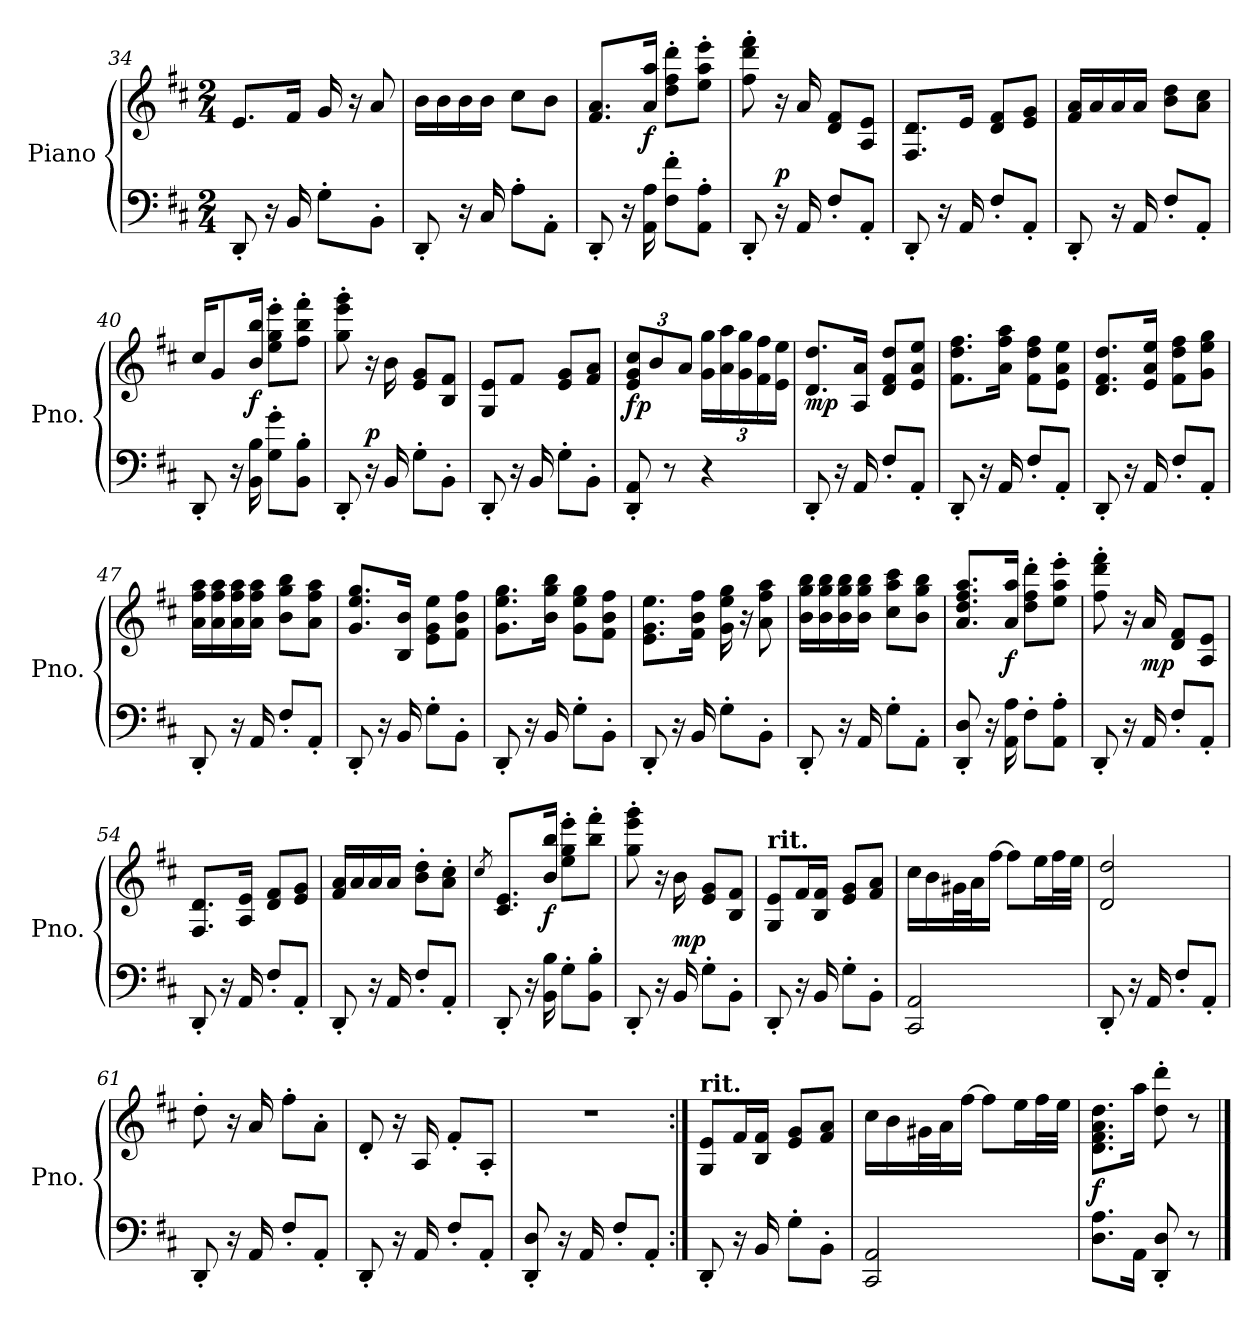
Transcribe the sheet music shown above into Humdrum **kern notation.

**kern	**kern	**dynam
*part1	*part1	*part1
*staff2	*staff1	*staff1/2
*I"Piano	*	*
*I'Pno.	*	*
*clefF4	*clefG2	*
*k[f#c#]	*k[f#c#]	*
*M2/4	*M2/4	*
=34	=34	=34
8DD'/	8.e/L	.
16r	.	.
16BB/	16f#/Jk	.
8G'\L	16g/	.
.	16r	.
8BB'\J	8a/	.
=35	=35	=35
8DD'/	16b\LL	.
.	16b\	.
16r	16b\	.
16C#/	16b\JJ	.
8A'\L	8cc#\L	.
8AA'\J	8b\J	.
!!LO:LB:g=z
=36	=36	=36
8DD'/	8.f#/ 8.a/L	.
16r	.	.
!	!	!LO:DY:a=2
16AA\ 16A\	16a/ 16aa/Jk	f
8F#\' 8f#\'L	8dd\' 8ff#\' 8ddd\'L	.
8AA\' 8A\'J	8ee\' 8aa\' 8eee\'J	.
=37	=37	=37
8DD'/	8ff#\' 8ddd\' 8fff#\'	.
!	!	!LO:DY:a=2
16r	16r	p
16AA/	16a/	.
8F#'/L	8d/ 8f#/L	.
8AA'/J	8A/ 8e/J	.
=38	=38	=38
8DD'/	8.F#/ 8.d/L	.
16r	.	.
16AA/	16e/Jk	.
8F#'/L	8d/ 8f#/L	.
8AA'/J	8e/ 8g/J	.
=39	=39	=39
8DD'/	16f#/ 16a/LL	.
.	16a/	.
16r	16a/	.
16AA/	16a/JJ	.
8F#'/L	8b\ 8dd\L	.
8AA'/J	8a\ 8cc#\J	.
=40	=40	=40
8DD'/	16cc#/KL	.
.	8g/	.
16r	.	.
!	!	!LO:DY:b
16BB\ 16B\	16b/ 16bb/Jk	f
8G\' 8g\'L	8ee\' 8gg\' 8eee\'L	.
8BB\' 8B\'J	8ff#\' 8bb\' 8fff#\'J	.
=41	=41	=41
8DD'/	8gg\' 8eee\' 8ggg\'	.
!	!	!LO:DY:a=2
16r	16r	p
16BB/	16b\	.
8G'\L	8e/ 8g/L	.
8BB'\J	8B/ 8f#/J	.
!!LO:LB:g=z
=42	=42	=42
8DD'/	8G/ 8e/L	.
16r	8f#/J	.
16BB/	.	.
8G'\L	8e/ 8g/L	.
8BB'\J	8f#/ 8a/J	.
=43	=43	=43
*	*Xbrackettup	*
*	*MM20	*
!	!	!LO:DY:b
8DD/' 8AA/'	12e/ 12g/ 12cc#/L	fp
.	12b/	.
8r	.	.
.	12a/J	.
*	*MM62	*
4r	16g\ 16gg\LL	.
.	24a\ 24aa\	.
.	24g\ 24gg\	.
*	*MM30	*
.	24f#\ 24ff#\	.
.	16e\ 16ee\JJ	.
=44	=44	=44
*	*MM72	*
!	!	!LO:DY:b
8DD'/	8.d/ 8.dd/L	mp
16r	.	.
16AA/	16A/ 16a/Jk	.
8F#'/L	8d/ 8f#/ 8dd/L	.
8AA'/J	8e/ 8a/ 8ee/J	.
=45	=45	=45
8DD'/	8.f#\ 8.dd\ 8.ff#\L	.
16r	.	.
16AA/	16a\ 16ff#\ 16aa\Jk	.
8F#'/L	8f#\ 8dd\ 8ff#\L	.
8AA'/J	8e\ 8a\ 8ee\J	.
=46	=46	=46
8DD'/	8.d/ 8.f#/ 8.dd/L	.
16r	.	.
16AA/	16e/ 16a/ 16ee/Jk	.
8F#'/L	8f#\ 8dd\ 8ff#\L	.
8AA'/J	8g\ 8ee\ 8gg\J	.
=47	=47	=47
8DD'/	16a\ 16ff#\ 16aa\LL	.
.	16a\ 16ff#\ 16aa\	.
16r	16a\ 16ff#\ 16aa\	.
16AA/	16a\ 16ff#\ 16aa\JJ	.
8F#'/L	8b\ 8gg\ 8bb\L	.
8AA'/J	8a\ 8ff#\ 8aa\J	.
!!LO:LB:g=z
=48	=48	=48
8DD'/	8.g/ 8.ee/ 8.gg/L	.
16r	.	.
16BB/	16B/ 16b/Jk	.
8G'\L	8e\ 8g\ 8ee\L	.
8BB'\J	8f#\ 8b\ 8ff#\J	.
=49	=49	=49
8DD'/	8.g\ 8.ee\ 8.gg\L	.
16r	.	.
16BB/	16b\ 16gg\ 16bb\Jk	.
8G'\L	8g\ 8ee\ 8gg\L	.
8BB'\J	8f#\ 8b\ 8ff#\J	.
=50	=50	=50
8DD'/	8.e\ 8.g\ 8.ee\L	.
16r	.	.
16BB/	16f#\ 16b\ 16ff#\Jk	.
8G'\L	16g\ 16ee\ 16gg\	.
.	16r	.
8BB'\J	8a\ 8ff#\ 8aa\	.
=51	=51	=51
8DD'/	16b\ 16gg\ 16bb\LL	.
.	16b\ 16gg\ 16bb\	.
16r	16b\ 16gg\ 16bb\	.
16AA/	16b\ 16gg\ 16bb\JJ	.
8G'\L	8cc#\ 8aa\ 8ccc#\L	.
8AA'\J	8b\ 8gg\ 8bb\J	.
=52	=52	=52
8DD/' 8D/'	8.a/ 8.dd/ 8.ff#/ 8.aa/L	.
16r	.	.
!	!	!LO:DY:b
16AA\ 16A\	16a/ 16aa/Jk	f
8F#'\L	8dd\' 8ff#\' 8ddd\'L	.
8AA\' 8A\'J	8ee\' 8aa\' 8eee\'J	.
=53	=53	=53
8DD'/	8ff#\' 8ddd\' 8fff#\'	.
16r	16r	.
!	!	!LO:DY:a=2
16AA/	16a/	mp
8F#'/L	8d/ 8f#/L	.
8AA'/J	8A/ 8e/J	.
!!LO:LB:g=z
=54	=54	=54
8DD'/	8.F#/ 8.d/L	.
16r	.	.
16AA/	16A/ 16e/Jk	.
8F#'/L	8d/ 8f#/L	.
8AA'/J	8e/ 8g/J	.
=55	=55	=55
8DD'/	16f#/ 16a/LL	.
.	16a/	.
16r	16a/	.
16AA/	16a/JJ	.
8F#'/L	8b\' 8dd\'L	.
8AA'/J	8a\' 8cc#\'J	.
=56	=56	=56
*	*MM72	*
.	8qcc#/	.
8DD'/	8.c#/ 8.e/L	.
16r	.	.
!	!	!LO:DY:b
16BB\ 16B\	16b/ 16bb/Jk	f
8G'\L	8ee\' 8gg\' 8eee\'L	.
8BB\' 8B\'J	8bb\' 8fff#\'J	.
=57	=57	=57
8DD'/	8gg\' 8eee\' 8ggg\'	.
16r	16r	.
!	!	!LO:DY:a=2
16BB/	16b\	mp
8G'\L	8e/ 8g/L	.
8BB'\J	8B/ 8f#/J	.
=58	=58	=58
!	!LO:TX:a:B:t=rit.	!
8DD'/	8G/ 8e/L	.
16r	16f#/L	.
16BB/	16B/ 16f#/JJ	.
8G'\L	8e/ 8g/L	.
8BB'\J	8f#/ 8a/J	.
=59	=59	=59
*	*MM30	*
2CC#/ 2AA/	16cc#\LL	.
.	16b\	.
.	32g#X\L	.
.	32a\J	.
.	[16ff#\JJ	.
.	8ff#\L]	.
*	*MM50	*
.	16ee\L	.
.	32ff#\L	.
.	32ee\JJJ	.
!!LO:PB:g=z
=60	=60	=60
*	*MM72	*
8DD'/	2d/ 2dd/	.
16r	.	.
16AA/	.	.
8F#'/L	.	.
8AA'/J	.	.
=61	=61	=61
8DD'/	8dd'\	.
16r	16r	.
16AA/	16a/	.
8F#'/L	8ff#'\L	.
8AA'/J	8a'\J	.
=62	=62	=62
8DD'/	8d'/	.
16r	16r	.
16AA/	16A/	.
8F#'/L	8f#'/L	.
8AA'/J	8A'/J	.
=63	=63	=63
8DD/' 8D/'	2r	.
16r	.	.
16AA/	.	.
8F#'/L	.	.
8AA'/J	.	.
=64:|!	=64:|!	=64:|!
!	!LO:TX:a:B:t=rit.	!
8DD'/	8G/ 8e/L	.
16r	16f#/L	.
16BB/	16B/ 16f#/JJ	.
8G'\L	8e/ 8g/L	.
8BB'\J	8f#/ 8a/J	.
=65	=65	=65
*	*MM30	*
2CC#/ 2AA/	16cc#\LL	.
.	16b\	.
*	*MM45	*
.	32g#X\L	.
.	32a\J	.
.	[16ff#\JJ	.
.	8ff#\L]	.
.	16ee\L	.
.	32ff#\L	.
.	32ee\JJJ	.
!!LO:LB:g=z
=66	=66	=66
*	*MM55	*
!	!	!LO:DY:a=2
8.D\ 8.A\L	8.d\ 8.f#\ 8.a\ 8.dd\L	f
16AA\Jk	16aa\Jk	.
8DD/' 8D/'	8dd\' 8ddd\'	.
8r	8r	.
==	==	==
*-	*-	*-
